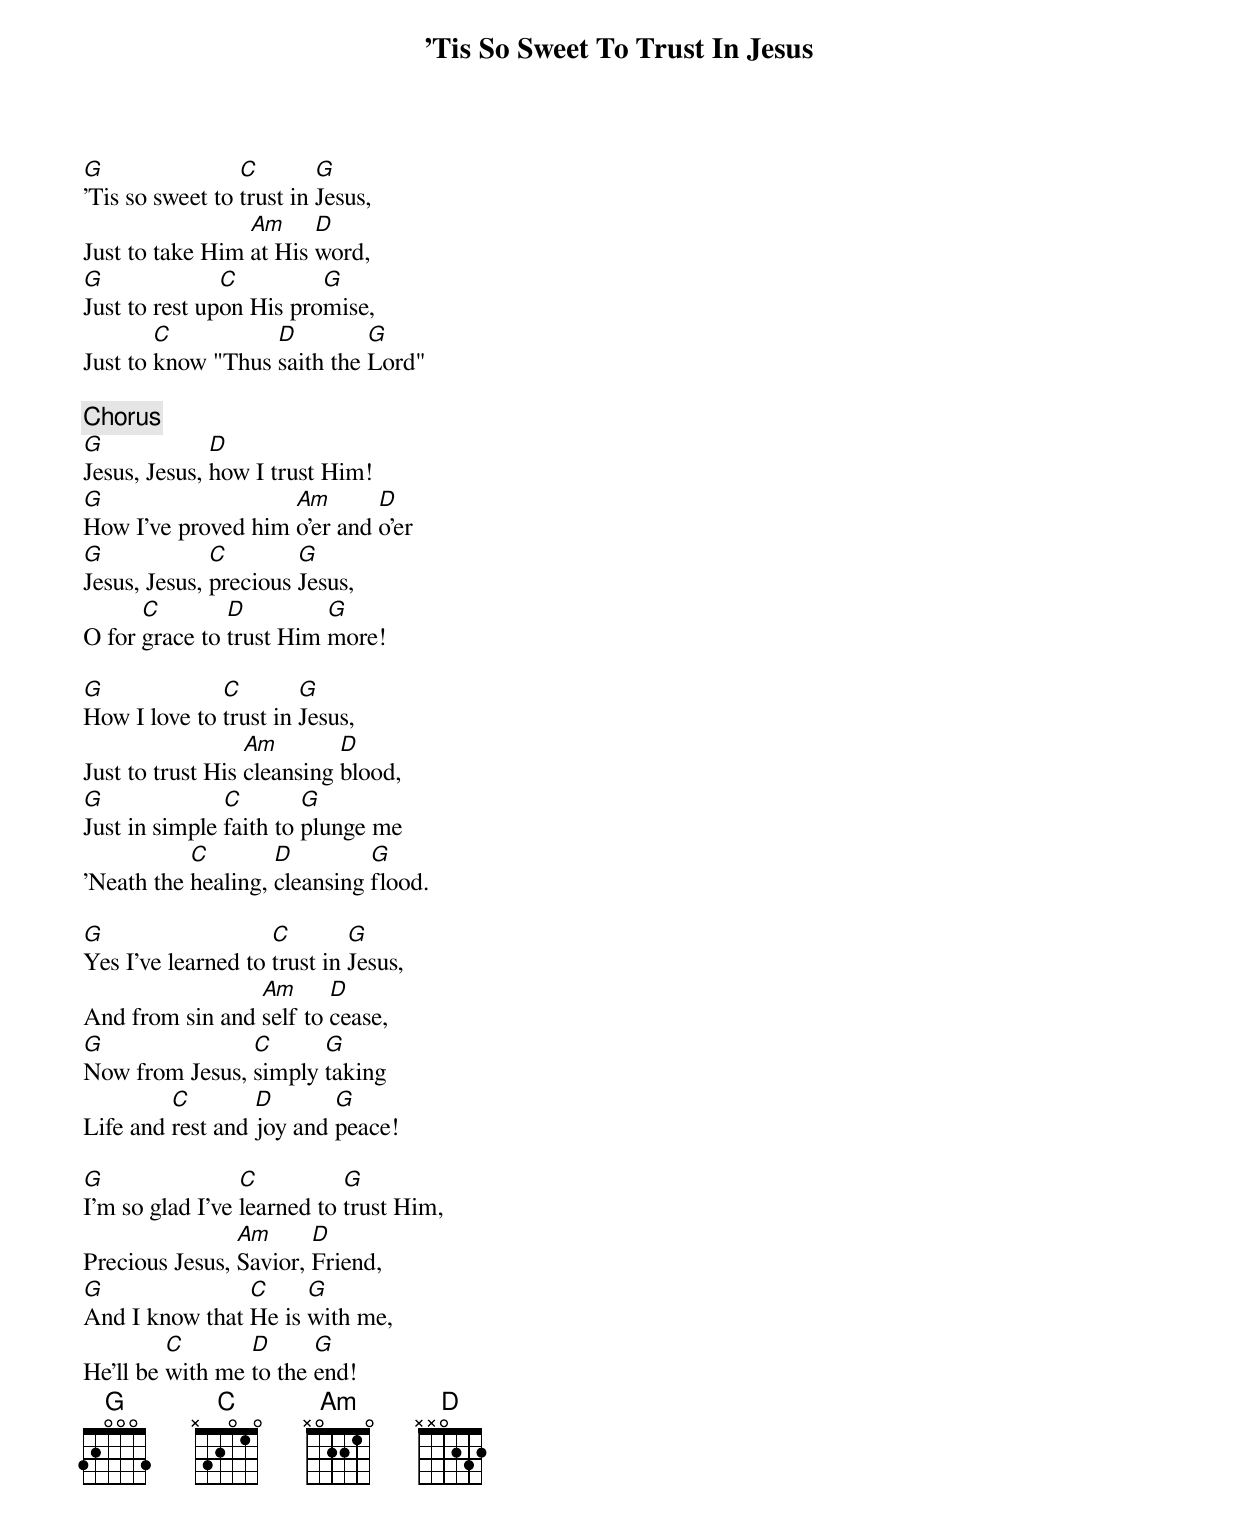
{Title: 'Tis So Sweet To Trust In Jesus}

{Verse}
[G]'Tis so sweet to [C]trust in [G]Jesus,
Just to take Him [Am]at His [D]word,
[G]Just to rest up[C]on His pro[G]mise,
Just to [C]know "Thus [D]saith the [G]Lord"

{Chorus}
[G]Jesus, Jesus, [D]how I trust Him!
[G]How I've proved him [Am]o'er and [D]o'er
[G]Jesus, Jesus, [C]precious [G]Jesus,
O for [C]grace to [D]trust Him [G]more!

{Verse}
[G]How I love to [C]trust in [G]Jesus,
Just to trust His [Am]cleansing [D]blood,
[G]Just in simple [C]faith to [G]plunge me
'Neath the [C]healing, [D]cleansing [G]flood.

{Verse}
[G]Yes I've learned to [C]trust in [G]Jesus,
And from sin and [Am]self to [D]cease,
[G]Now from Jesus, [C]simply [G]taking
Life and [C]rest and [D]joy and [G]peace!

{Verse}
[G]I'm so glad I've [C]learned to [G]trust Him,
Precious Jesus, [Am]Savior, [D]Friend,
[G]And I know that [C]He is [G]with me,
He'll be [C]with me [D]to the [G]end!
